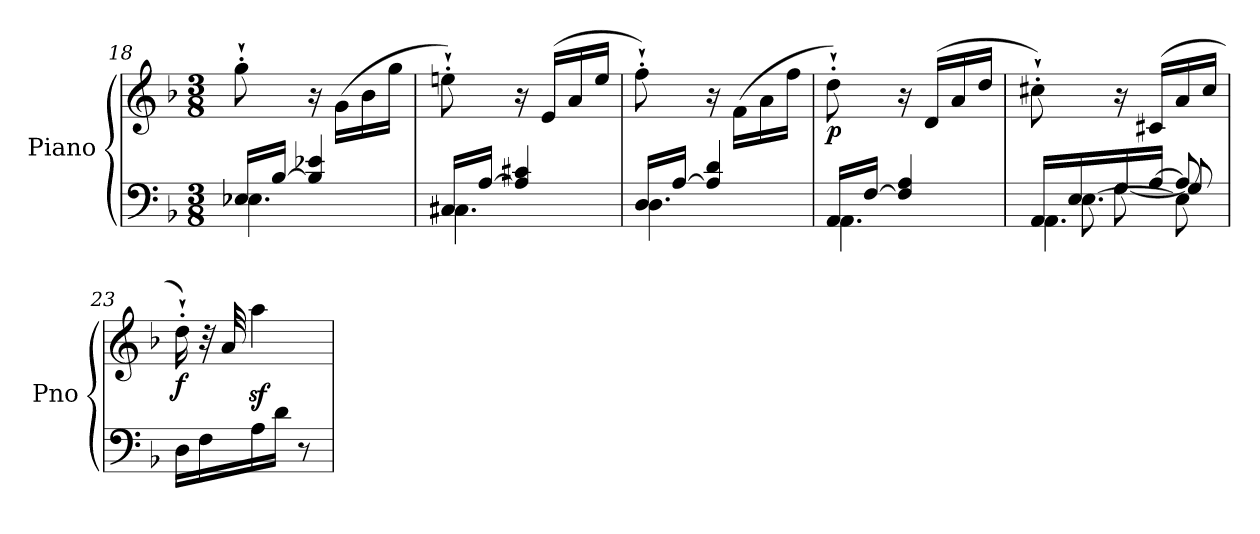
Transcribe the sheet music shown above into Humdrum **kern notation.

**kern	**kern	**dynam
*part1	*part1	*part1
*staff2	*staff1	*staff1/2
*I"Piano	*	*
*I'Pno	*	*
*clefF4	*clefG2	*
*k[b-]	*k[b-]	*
*M3/8	*M3/8	*
=18	=18	=18
*^	*	*
16E-X/LL	4.E-X\	8gg`'\	.
[16B-/JJ	.	.	.
4B-/] 4e-X/	.	16r	.
.	.	(16g\LL	.
.	.	16b-\	.
.	.	16gg\JJ	.
=19	=19	=19	=19
!	!	!	!LO:DY:b
16C#X/LL	4.C#X\	8een`'\)	other-dynamics
[16A/JJ	.	.	.
4A/] 4c#X/	.	16r	.
.	.	(16e/LL	.
.	.	16a/	.
.	.	16ee/JJ	.
!!LO:LB:g=z
=20	=20	=20	=20
16D/LL	4.D\	8ff`'\)	.
[16A/JJ	.	.	.
4A/] 4d/	.	16r	.
.	.	(16f\LL	.
.	.	16a\	.
.	.	16ff\JJ	.
=21	=21	=21	=21
!	!	!	!LO:DY:b
16AA/LL	4.AA\	8dd`'\)	p
[16F/JJ	.	.	.
4F/] 4A/	.	16r	.
!	!	!	!LO:DY:b
.	.	(16d/LL	other-dynamics
.	.	16a/	.
.	.	16dd/JJ	.
=22	=22	=22	=22
*^	*^	*	*
16AA/LL	4.AA\	16ryy	8ryy	8cc#X`'\)	.
16E/	.	[8.E\	.	.	.
16G/	.	.	[8G\	16r	.
[16A/JJ	.	.	.	(16c#X/LL	.
8A/]	.	8E\]	8G/]	16a/	.
.	.	.	.	16cc#/JJ	.
*v	*v	*v	*v	*	*
=23	=23	=23
!	!	!LO:DY:b
16D\LL	16dd`'\)	f
16F\	32r	.
.	32a/	.
16A\	4aaz<\	.
16d\JJ	.	.
8r	.	.
=	=	=
*-	*-	*-
